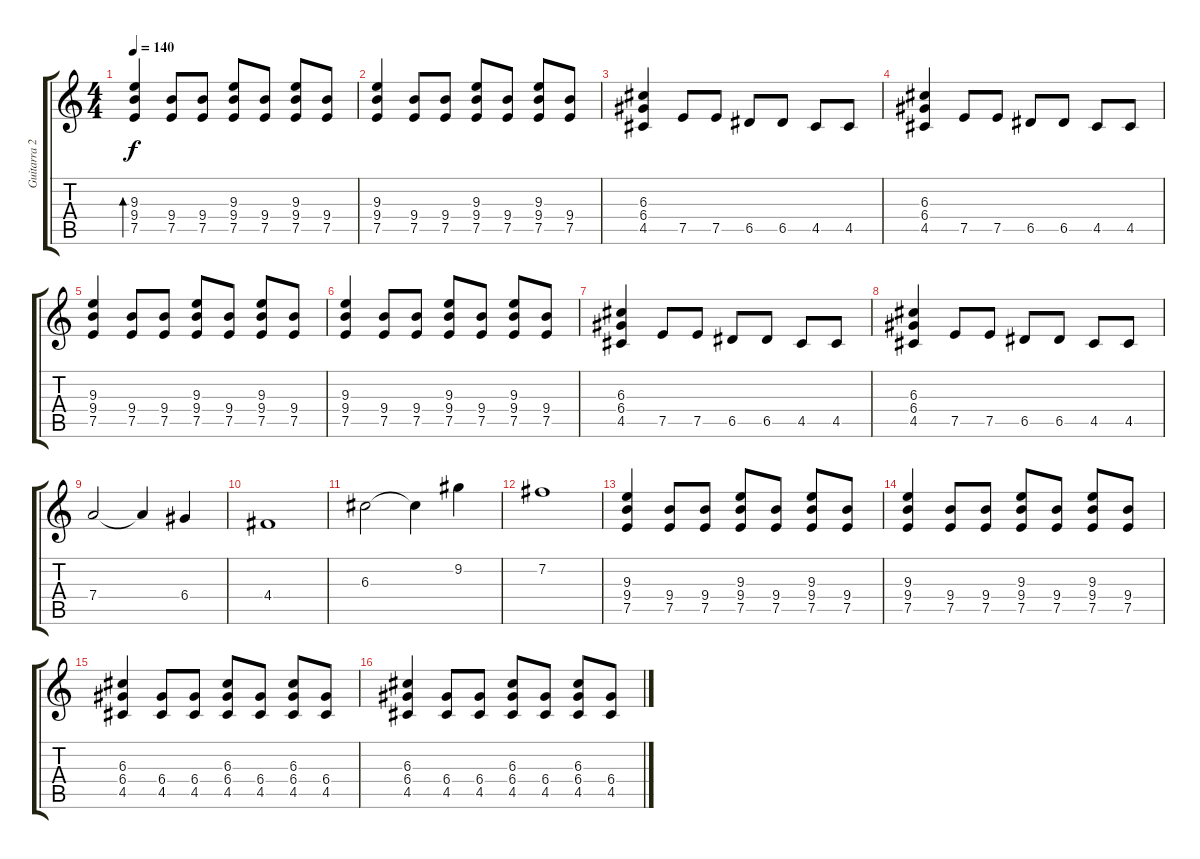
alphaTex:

\track ("Guitarra 2" "Guitarra 2") {instrument distortionguitar}
\staff {score tabs}
\tuning (E4 B3 G3 D3 A2 E2) {hide}
\ts (4 4)
\tempo 140
\clef g2
\ks c
(9.3 9.4 7.5).4{bd 480 dy f instrument distortionguitar} (9.4 7.5).8 (9.4 7.5).8 (9.3 9.4 7.5).8 (9.4 7.5).8 (9.3 9.4 7.5).8 (9.4 7.5).8 |
(9.3 9.4 7.5).4 (9.4 7.5).8 (9.4 7.5).8 (9.3 9.4 7.5).8 (9.4 7.5).8 (9.3 9.4 7.5).8 (9.4 7.5).8 |
(6.3 6.4 4.5).4 7.5.8{volume 14} 7.5.8 6.5.8 6.5.8 4.5.8 4.5.8 |
(6.3 6.4 4.5).4{volume 10} 7.5.8{volume 14} 7.5.8 6.5.8 6.5.8 4.5.8 4.5.8 |
(9.3 9.4 7.5).4{volume 10} (9.4 7.5).8 (9.4 7.5).8 (9.3 9.4 7.5).8 (9.4 7.5).8 (9.3 9.4 7.5).8 (9.4 7.5).8 |
(9.3 9.4 7.5).4 (9.4 7.5).8 (9.4 7.5).8 (9.3 9.4 7.5).8 (9.4 7.5).8 (9.3 9.4 7.5).8 (9.4 7.5).8 |
(6.3 6.4 4.5).4 7.5.8{volume 14} 7.5.8 6.5.8 6.5.8 4.5.8 4.5.8 |
(6.3 6.4 4.5).4{volume 10} 7.5.8{volume 14} 7.5.8 6.5.8 6.5.8 4.5.8 4.5.8 |
7.4.2 7.4{t}.4 6.4.4 |
4.4.1 |
6.3.2 6.3{t}.4 9.2.4 |
7.2.1 |
(9.3 9.4 7.5).4{volume 10} (9.4 7.5).8 (9.4 7.5).8 (9.3 9.4 7.5).8 (9.4 7.5).8 (9.3 9.4 7.5).8 (9.4 7.5).8 |
(9.3 9.4 7.5).4 (9.4 7.5).8 (9.4 7.5).8 (9.3 9.4 7.5).8 (9.4 7.5).8 (9.3 9.4 7.5).8 (9.4 7.5).8 |
(6.3 6.4 4.5).4 (6.4 4.5).8 (6.4 4.5).8 (6.3 6.4 4.5).8 (6.4 4.5).8 (6.3 6.4 4.5).8 (6.4 4.5).8 |
(6.3 6.4 4.5).4 (6.4 4.5).8 (6.4 4.5).8 (6.3 6.4 4.5).8 (6.4 4.5).8 (6.3 6.4 4.5).8 (6.4 4.5).8
